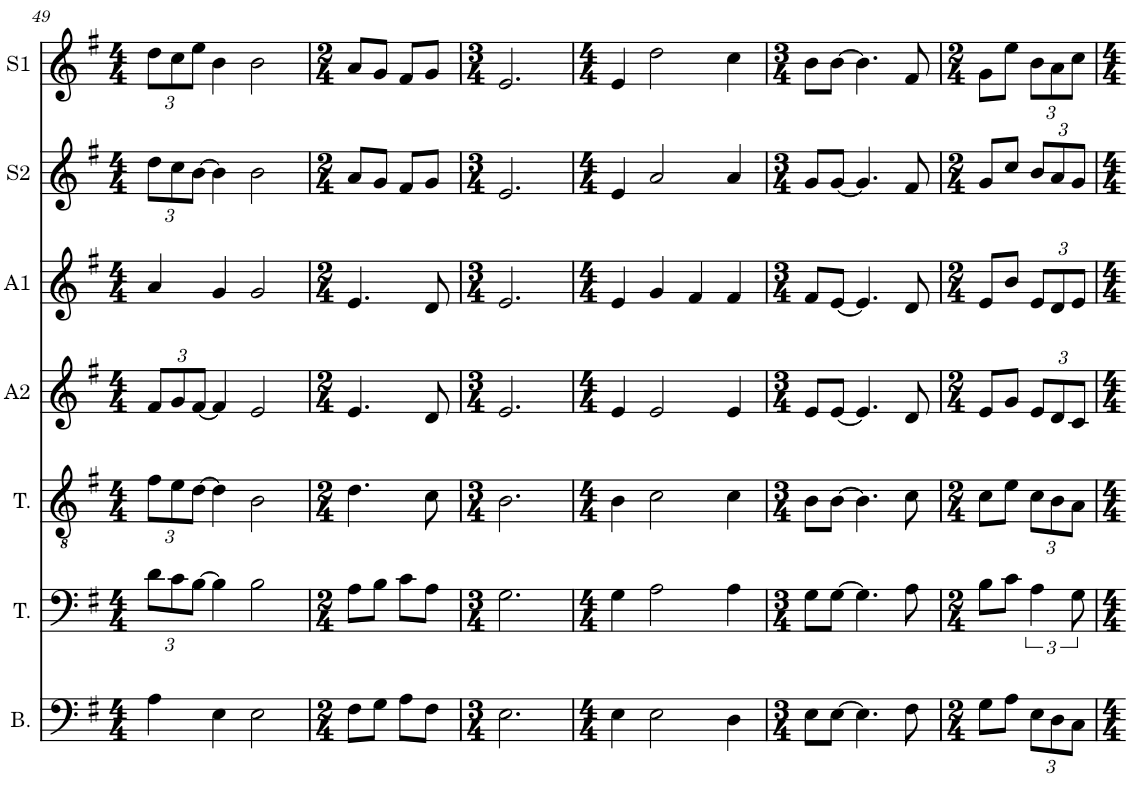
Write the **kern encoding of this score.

**kern	**kern	**kern	**kern	**kern	**kern	**kern
*part7	*part6	*part5	*part4	*part3	*part2	*part1
*staff7	*staff6	*staff5	*staff4	*staff3	*staff2	*staff1
*I"Bass	*I"Baritone	*I"Tenor	*I"Alto 2	*I"Alto 1	*I"Sop. 2	*I"Sop. 1
*I'B.	*I'Bar.	*I'T.	*I'A2	*I'A1	*I'S2	*I'S1
!!LO:PB:g=z
*clefF4	*clefF4	*clefGv2	*clefG2	*clefG2	*clefG2	*clefG2
*k[f#]	*k[f#]	*k[f#]	*k[f#]	*k[f#]	*k[f#]	*k[f#]
*M4/4	*M4/4	*M4/4	*M4/4	*M4/4	*M4/4	*M4/4
*	*Xbrackettup	*Xbrackettup	*Xbrackettup	*	*Xbrackettup	*Xbrackettup
=49	=49	=49	=49	=49	=49	=49
4A\	12d\L	12f#\L	12f#/L	4a/	12dd\L	12dd\L
.	12c\	12e\	12g/	.	12cc\	12cc\
.	[12B\J	[12d\J	[12f#/J	.	[12b\J	12ee\J
4E\	4B\]	4d\]	4f#/]	4g/	4b\]	4b\
2E\	2B\	2B\	2e/	2g/	2b\	2b\
=50	=50	=50	=50	=50	=50	=50
*M2/4	*M2/4	*M2/4	*M2/4	*M2/4	*M2/4	*M2/4
8F#\L	8A\L	4.d\	4.e/	4.e/	8a/L	8a/L
8G\J	8B\J	.	.	.	8g/J	8g/J
8A\L	8c\L	.	.	.	8f#/L	8f#/L
8F#\J	8A\J	8c\	8d/	8d/	8g/J	8g/J
=51	=51	=51	=51	=51	=51	=51
*M3/4	*M3/4	*M3/4	*M3/4	*M3/4	*M3/4	*M3/4
2.E\	2.G\	2.B\	2.e/	2.e/	2.e/	2.e/
=52	=52	=52	=52	=52	=52	=52
*M4/4	*M4/4	*M4/4	*M4/4	*M4/4	*M4/4	*M4/4
4E\	4G\	4B\	4e/	4e/	4e/	4e/
2E\	2A\	2c\	2e/	4g/	2a/	2dd\
.	.	.	.	4f#/	.	.
4D\	4A\	4c\	4e/	4f#/	4a/	4cc\
=53	=53	=53	=53	=53	=53	=53
*M3/4	*M3/4	*M3/4	*M3/4	*M3/4	*M3/4	*M3/4
8E\L	8G\L	8B\L	8e/L	8f#/L	8g/L	8b\L
[8E\J	[8G\J	[8B\J	[8e/J	[8e/J	[8g/J	[8b\J
4.E\]	4.G\]	4.B\]	4.e/]	4.e/]	4.g/]	4.b\]
8F#\	8A\	8c\	8d/	8d/	8f#/	8f#/
=54	=54	=54	=54	=54	=54	=54
*M2/4	*M2/4	*M2/4	*M2/4	*M2/4	*M2/4	*M2/4
8G\L	8B\L	8c\L	8e/L	8e/L	8g/L	8g\L
8A\J	8c\J	8e\J	8g/J	8b/J	8cc/J	8ee\J
*Xbrackettup	*brackettup	*	*	*Xbrackettup	*	*
12E\L	6A\	12c\L	12e/L	12e/L	12b/L	12b\L
12D\	.	12B\	12d/	12d/	12a/	12a\
12C\J	12G\	12A\J	12c/J	12e/J	12g/J	12cc\J
=	=	=	=	=	=	=
*-	*-	*-	*-	*-	*-	*-
